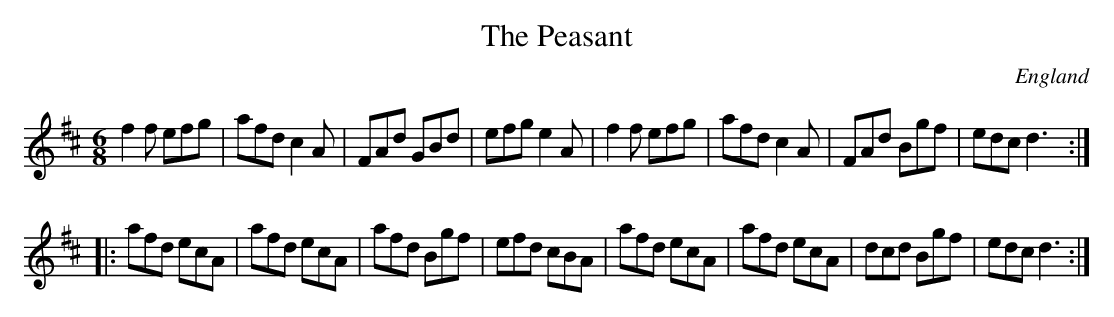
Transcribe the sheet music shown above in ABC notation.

X:1
T:Peasant, The
O:England
M:6/8
K:D
f2f efg | afd c2A | FAd GBd | efg e2A | \
f2f efg | afd c2A | FAd Bgf | edc d3 :|*
|:afd ecA | afd ecA | afd Bgf | efd cBA | \
afd ecA | afd ecA | dcd Bgf | edc d3 :|**
